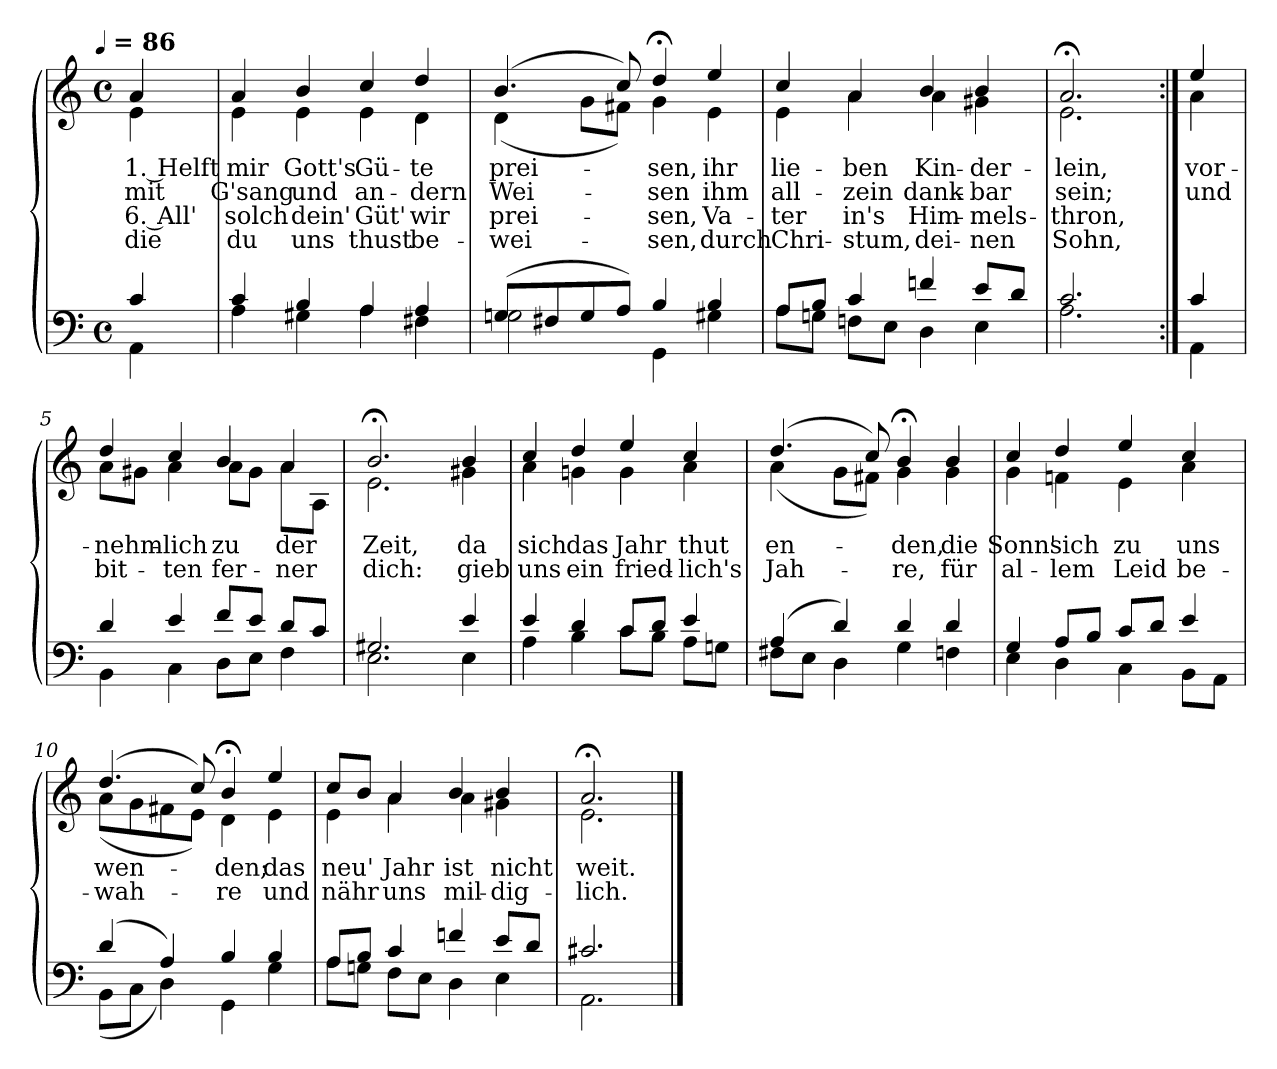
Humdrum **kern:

**kern	**kern	**text	**text	**text	**text	**dynam
*part1	*part1	*part1	*part1	*part1	*part1	*part1
*staff2	*staff1	*staff1	*staff1	*staff1	*staff1	*staff1/2
*clefF4	*clefG2	*	*	*	*	*
!!LO:TX:omd:t=[quarter] = 86
*M4/4	*M4/4	*	*	*	*	*
*met(c)	*met(c)	*	*	*	*	*
*MM86	*MM86	*	*	*	*	*
=	=	=	=	=	=	=
*^	*^	*	*	*	*	*
4c	4AA	4a	4e	1. Helft	mit	6. All'	die	.
=1	=1	=1	=1	=1	=1	=1	=1	=1
4c	4A	4a	4e	mir	G'sang	solch	du	.
4B	4G#X	4b	4e	Gott's	und	dein'	uns	.
4A	4A	4cc	4e	Gü-	an-	Güt'	thust	.
4A	4F#X	4dd	4d	-te	-dern	wir	be-	.
=2	=2	=2	=2	=2	=2	=2	=2	=2
(8GnL	2G	(4.b	(4d	prei-	Wei-	prei-	-wei-	.
8F#X	.	.	.	.	.	.	.	.
8G	.	.	8gL	.	.	.	.	.
8AJ)	.	8cc)	8f#XJ)	.	.	.	.	.
4B	4GG	4dd;<	4g	-sen,	-sen	-sen,	-sen,	.
4B	4G#X	4ee	4e	ihr	ihm	Va-	durch	.
=3	=3	=3	=3	=3	=3	=3	=3	=3
8AL	8AL	4cc	4e	lie-	all-	-ter	Chri-	.
8BJ	8GnJ	.	.	.	.	.	.	.
4c	8FnL	4a	4a	-ben	-zein	in's	-stum,	.
.	8EJ	.	.	.	.	.	.	.
4fn	4D	4b	4a	Kin-	dank-	Him-	dei-	.
8eL	4E	4b	4g#X	-der-	-bar	-mels-	-nen	♩ = 83
8dJ	.	.	.	.	.	.	.	.
=4	=4	=4	=4	=4	=4	=4	=4	=4
2.c	2.A	2.a;<	2.e	-lein,	sein;	-thron,	Sohn,	.
!!LO:LB:g=z	!!
=:|!	=:|!	=:|!	=:|!	=:|!	=:|!	=:|!	=:|!	=:|!
4c	4AA	4ee	4a	vor-	und	.	.	.
=5	=5	=5	=5	=5	=5	=5	=5	=5
4d	4BB	4dd	8aL	-nehm-	bit-	.	.	.
.	.	.	8g#XJ	.	.	.	.	.
4e	4C	4cc	4a	-lich	-ten	.	.	.
8fL	8DL	4b	8aL	zu	fer-	.	.	.
8eJ	8EJ	.	8g#J	.	.	.	.	.
8dL	4F	4a	8aL	der	-ner	.	.	.
8cJ	.	.	8AJ	.	.	.	.	.
=6	=6	=6	=6	=6	=6	=6	=6	=6
2.G#X	2.E	2.b;<	2.e	Zeit,	dich:	.	.	.
4e	4E	4b	4g#X	da	gieb	.	.	.
=7	=7	=7	=7	=7	=7	=7	=7	=7
4e	4A	4cc	4a	sich	uns	.	.	.
4d	4B	4dd	4gn	das	ein	.	.	.
8cL	8cL	4ee	4g	Jahr	fried-	.	.	.
8dJ	8BJ	.	.	.	.	.	.	.
4e	8AL	4cc	4a	thut	-lich's	.	.	.
.	8GnJ	.	.	.	.	.	.	.
=8	=8	=8	=8	=8	=8	=8	=8	=8
(4A	8F#XL	(4.dd	(4a	en-	Jah-	.	.	.
.	8EJ	.	.	.	.	.	.	.
4d)	4D	.	8gL	.	.	.	.	.
.	.	8cc)	8f#XJ)	.	.	.	.	.
4d	4G	4b;<	4g	-den,	-re,	.	.	.
4d	4Fn	4b	4g	die	für	.	.	♩ = 85
!!LO:LB:g=z	!!
=9	=9	=9	=9	=9	=9	=9	=9	=9
4G	4E	4cc	4g	Sonn'	al-	.	.	.
8AL	4D	4dd	4fn	sich	-lem	.	.	.
8BJ	.	.	.	.	.	.	.	.
8cL	4C	4ee	4e	zu	Leid	.	.	.
8dJ	.	.	.	.	.	.	.	.
4e	8BBL	4cc	4a	uns	be-	.	.	.
.	8AAJ	.	.	.	.	.	.	.
=10	=10	=10	=10	=10	=10	=10	=10	=10
(4d	(8BBL	(4.dd	(8aL	wen-	-wah-	.	.	.
.	8CJ	.	8g	.	.	.	.	.
4A)	4D)	.	8f#X	.	.	.	.	.
.	.	8cc)	8eJ)	.	.	.	.	.
4B	4GG	4b;<	4d	-den;	-re	.	.	.
4B	4G	4ee	4e	das	und	.	.	♩ = 83
=11	=11	=11	=11	=11	=11	=11	=11	=11
*	*	*MM82	*	*	*	*	*	*
8AL	8AL	8ccL	4e	neu'	nähr	.	.	.
8BJ	8GnJ	8bJ	.	.	.	.	.	.
4c	8FL	4a	4a	Jahr	uns	.	.	.
.	8EJ	.	.	.	.	.	.	.
4fn	4D	4b	4a	ist	mil-	.	.	♩ = 79.5
8eL	4E	4b	4g#X	nicht	-dig-	.	.	♩ = 74
8dJ	.	.	.	.	.	.	.	.
=12	=12	=12	=12	=12	=12	=12	=12	=12
2.c#X	2.AA	2.a;<	2.e	weit.	-lich.	.	.	.
*v	*v	*	*	*	*	*	*	*
*	*v	*v	*	*	*	*	*
==	==	==	==	==	==	==
*-	*-	*-	*-	*-	*-	*-
